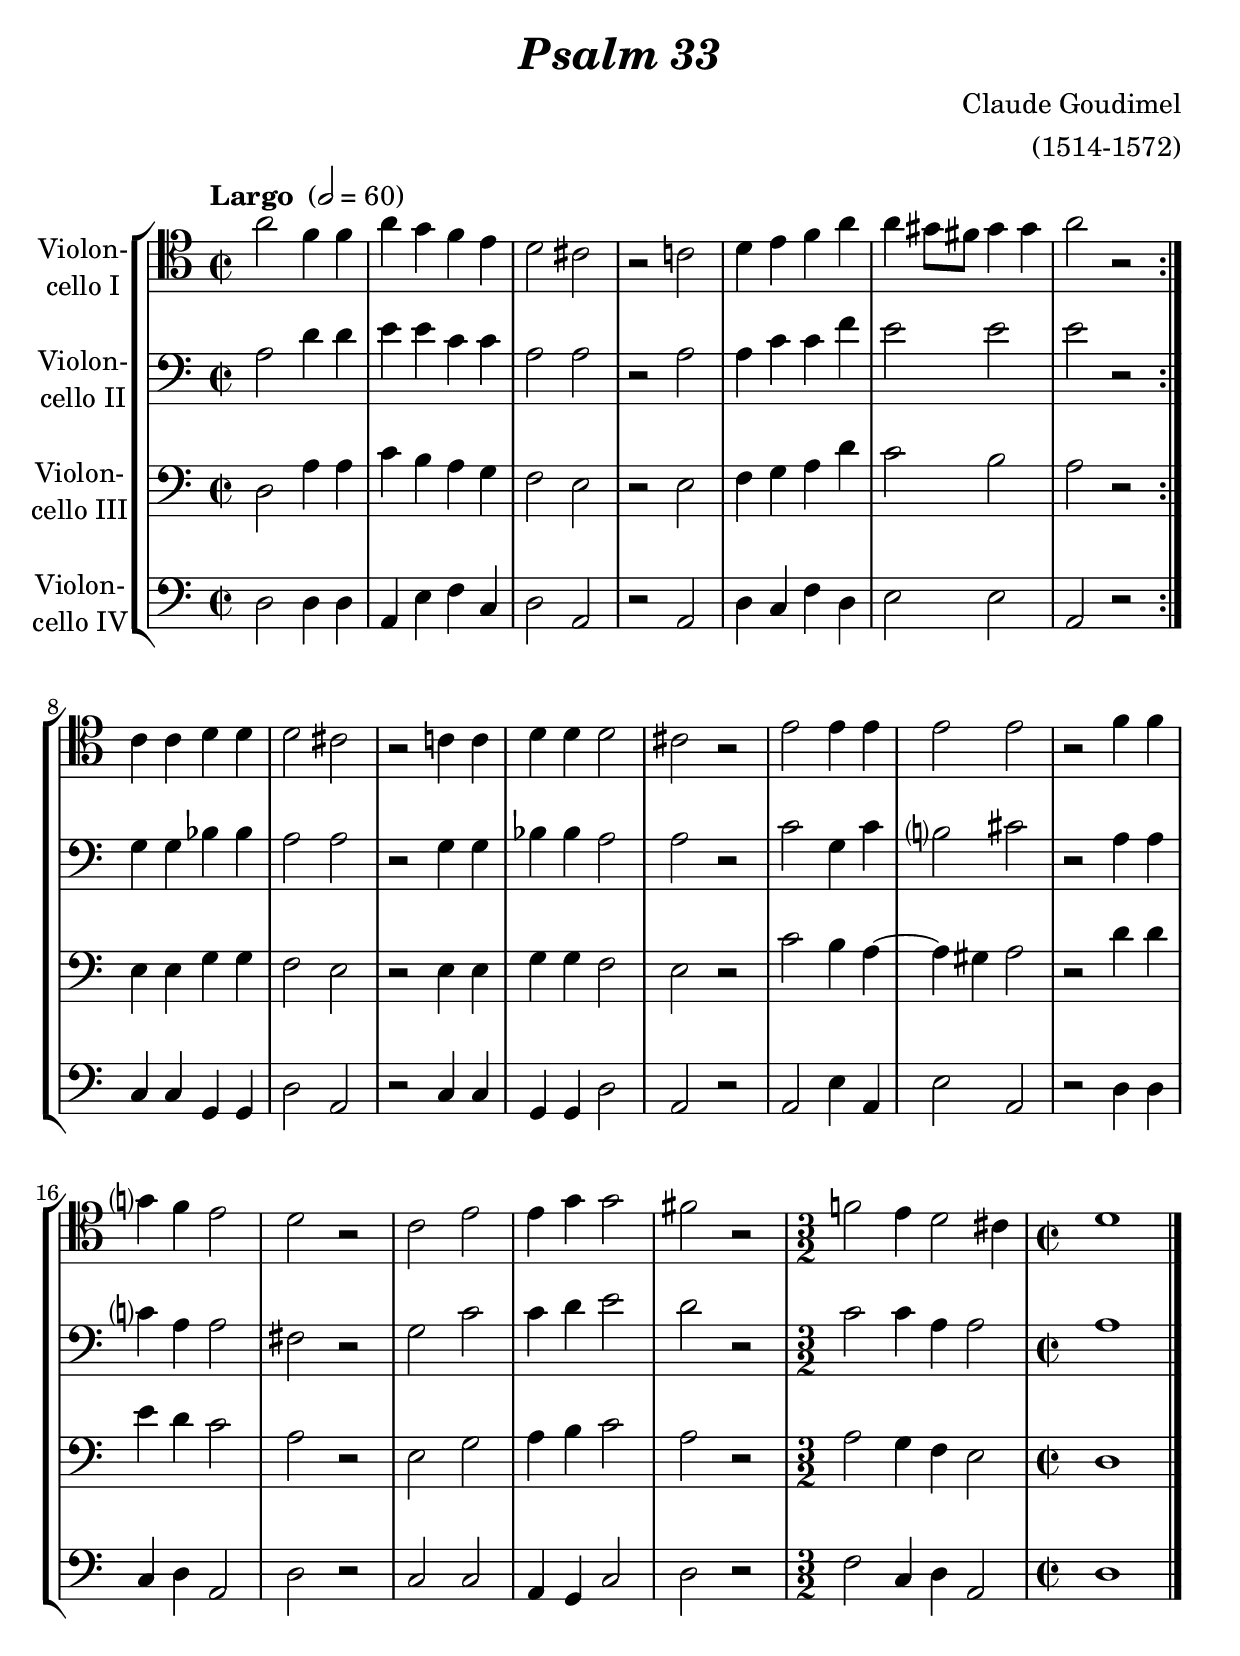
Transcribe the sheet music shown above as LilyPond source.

\version "2.18.2"
\include "deutsch.ly"
  
#(set-global-staff-size 24)

\header {
  title       = \markup \bold \italic "Psalm 33"
  composer    = "Claude Goudimel"
  arranger    = "(1514-1572)"
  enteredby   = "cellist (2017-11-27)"
  piece       = ""
}

voiceconsts = {
  \key c \major
  \time 2/2
  \clef "bass"
% \numericTimeSignature
  \compressFullBarRests
  % Set default beaming for all staves
%  \set Timing.beamExceptions = #'()
%  \set Timing.baseMoment     = #(ly:make-moment 1 4)
%  \set Timing.beatStructure  = #'(1 1 1)
  \tempo "Largo " 2=60
}

mifl = "flute"
mist = "cello"
%mist = "string ensemble 1"
%mist = "clarinet"
%milo = "electric bass (pick)"
%milo = "electric bass (finger)"
milo = "cello"

va = \relative c'' {
  \voiceconsts
  \clef "tenor"
  
  \repeat volta 2 {
    a2 f4 f
    a g f e
    d2 cis
    r c!
    d4 e f a
    a gis8 fis gis4 gis
    a2 r
  }

  c,4 c d d
  d2 cis
  r c!4 c
  d d d2
  cis r
  e e4 e
  e2 e

  r f4 f
  g? f e2
  d r
  c e
  e4 g g2
  fis r \time 3/2
  f! e4 d2 cis4 \time 2/2
  d1 \bar "|."
}

vb = \relative c' {
  \voiceconsts
  
  \repeat volta 2 {
    a2 d4 d
    e e c c
    a2 a
    r a
    a4 c c f
    e2 e
    e r
  }

  g,4 g b b
  a2 a
  r g4 g
  b b a2
  a r
  c g4 c
  h?2 cis

  r a4 a
  c? a a2
  fis r
  g c
  c4 d e2
  d r \time 3/2
  c c4 a a2 \time 2/2
  a1 \bar "|."
}

vc = \relative c {
  \voiceconsts
  
  \repeat volta 2 {
    d2 a'4 a
    c h a g
    f2 e
    r e
    f4 g a d
    c2 h
    a r
  }

  e4 e g g
  f2 e
  r e4 e
  g g f2
  e r
  c' h4 a~
  a gis a2

  r d4 d
  e d c2
  a r
  e g
  a4 h c2
  a r \time 3/2
  a g4 f e2 \time 2/2
  d1 \bar "|."
}

vd = \relative c {
  \voiceconsts
  
  \repeat volta 2 {
    d2 d4 d
    a e' f c
    d2 a
    r a
    d4 c f d
    e2 e
    a, r
  }

  c4 c g g
  d'2 a
  r c4 c
  g g d'2
  a r
  a e'4 a,
  e'2 a,

  r d4 d
  c d a2
  d r
  c c
  a4 g c2
  d r \time 3/2
  f c4 d a2 \time 2/2
  d1 \bar "|."
}


music = \new StaffGroup <<
      \new Staff {
	\set Staff.midiInstrument = \mist
	\set Staff.instrumentName = \markup \center-column { "Violon-" "cello I" }
	\transpose c c { \va }
      }

      \new Staff {
	\set Staff.midiInstrument = \milo
	\set Staff.instrumentName = \markup \center-column { "Violon-" "cello II" }
	\transpose c c { \vb }
      }

      \new Staff {
	\set Staff.midiInstrument = \milo
	\set Staff.instrumentName = \markup \center-column { "Violon-" "cello III" }
	\transpose c c { \vc }
      }

      \new Staff {
	\set Staff.midiInstrument = \milo
	\set Staff.instrumentName = \markup \center-column { "Violon-" "cello IV" }
	\transpose c c { \vd }
      }
>>

\book {
  \score {
    \music
    \layout {}
  }

  \score {
    \unfoldRepeats \music

    \midi {
      \context {
        \Score
      }
    }
  }
}
